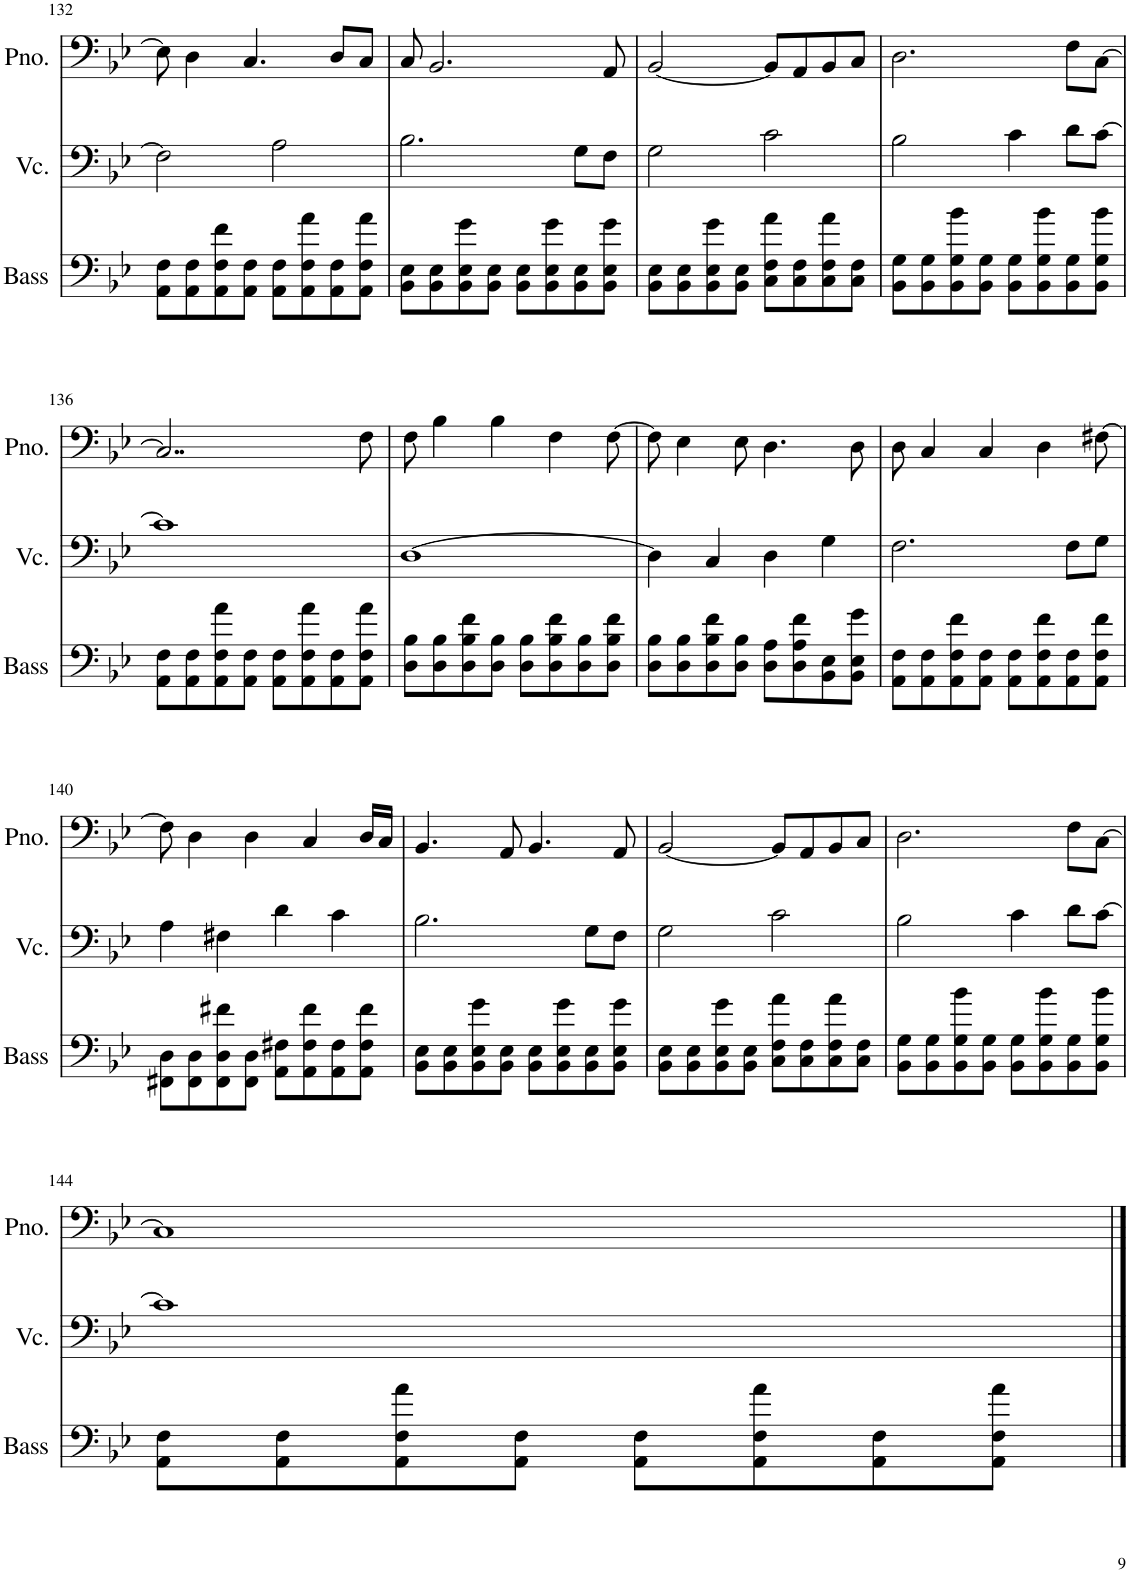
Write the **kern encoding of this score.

**kern	**kern	**kern
*part3	*part2	*part1
*staff3	*staff2	*staff1
*I"Acoustic Bass	*I"Violoncello	*I"Piano
*I'Bass	*I'Vc.	*I'Pno.
!!LO:PB:g=z
*clefF4	*clefF4	*clefF4
*Trd7c12	*	*
*k[b-e-]	*k[b-e-]	*k[b-e-]
*M4/4	*M4/4	*M4/4
=132	=132	=132
8AA\ 8F\L	2F\]	8E-\]
8AA\ 8F\	.	4D\
8AA\ 8F\ 8f\	.	.
8AA\ 8F\J	.	4.C/
8AA\ 8F\L	2A\	.
8AA\ 8F\ 8a\	.	.
8AA\ 8F\	.	8D/L
8AA\ 8F\ 8a\J	.	8C/J
=133	=133	=133
8BB-\ 8E-\L	2.B-\	8C/
8BB-\ 8E-\	.	2.BB-/
8BB-\ 8E-\ 8g\	.	.
8BB-\ 8E-\J	.	.
8BB-\ 8E-\L	.	.
8BB-\ 8E-\ 8g\	.	.
8BB-\ 8E-\	8G\L	.
8BB-\ 8E-\ 8g\J	8F\J	8AA/
=134	=134	=134
8BB-\ 8E-\L	2G\	[2BB-/
8BB-\ 8E-\	.	.
8BB-\ 8E-\ 8g\	.	.
8BB-\ 8E-\J	.	.
8C\ 8F\ 8a\L	2c\	8BB-/L]
8C\ 8F\	.	8AA/
8C\ 8F\ 8a\	.	8BB-/
8C\ 8F\J	.	8C/J
=135	=135	=135
8BB-\ 8G\L	2B-\	2.D\
8BB-\ 8G\	.	.
8BB-\ 8G\ 8b-\	.	.
8BB-\ 8G\J	.	.
8BB-\ 8G\L	4c\	.
8BB-\ 8G\ 8b-\	.	.
8BB-\ 8G\	8d\L	8F\L
8BB-\ 8G\ 8b-\J	[8c\J	[8C\J
!!LO:LB:g=z
=136	=136	=136
8AA\ 8F\L	1c]	2..C/]
8AA\ 8F\	.	.
8AA\ 8F\ 8a\	.	.
8AA\ 8F\J	.	.
8AA\ 8F\L	.	.
8AA\ 8F\ 8a\	.	.
8AA\ 8F\	.	.
8AA\ 8F\ 8a\J	.	8F\
=137	=137	=137
8D\ 8B-\L	[1D	8F\
8D\ 8B-\	.	4B-\
8D\ 8B-\ 8f\	.	.
8D\ 8B-\J	.	4B-\
8D\ 8B-\L	.	.
8D\ 8B-\ 8f\	.	4F\
8D\ 8B-\	.	.
8D\ 8B-\ 8f\J	.	[8F\
=138	=138	=138
8D\ 8B-\L	4D\]	8F\]
8D\ 8B-\	.	4E-\
8D\ 8B-\ 8f\	4C/	.
8D\ 8B-\J	.	8E-\
8D\ 8A\L	4D\	4.D\
8D\ 8A\ 8f\	.	.
8BB-\ 8E-\	4G\	.
8BB-\ 8E-\ 8g\J	.	8D\
=139	=139	=139
8AA\ 8F\L	2.F\	8D\
8AA\ 8F\	.	4C/
8AA\ 8F\ 8f\	.	.
8AA\ 8F\J	.	4C/
8AA\ 8F\L	.	.
8AA\ 8F\ 8f\	.	4D\
8AA\ 8F\	8F\L	.
8AA\ 8F\ 8f\J	8G\J	[8F#X\
!!LO:LB:g=z
=140	=140	=140
8FF#X\ 8D\L	4A\	8F#\]
8FF#\ 8D\	.	4D\
8FF#\ 8D\ 8f#X\	4F#X\	.
8FF#\ 8D\J	.	4D\
8AA\ 8F#X\L	4d\	.
8AA\ 8F#\ 8f#\	.	4C/
8AA\ 8F#\	4c\	.
8AA\ 8F#\ 8f#\J	.	16D/LL
.	.	16C/JJ
=141	=141	=141
8BB-\ 8E-\L	2.B-\	4.BB-/
8BB-\ 8E-\	.	.
8BB-\ 8E-\ 8g\	.	.
8BB-\ 8E-\J	.	8AA/
8BB-\ 8E-\L	.	4.BB-/
8BB-\ 8E-\ 8g\	.	.
8BB-\ 8E-\	8G\L	.
8BB-\ 8E-\ 8g\J	8F\J	8AA/
=142	=142	=142
8BB-\ 8E-\L	2G\	[2BB-/
8BB-\ 8E-\	.	.
8BB-\ 8E-\ 8g\	.	.
8BB-\ 8E-\J	.	.
8C\ 8F\ 8a\L	2c\	8BB-/L]
8C\ 8F\	.	8AA/
8C\ 8F\ 8a\	.	8BB-/
8C\ 8F\J	.	8C/J
=143	=143	=143
8BB-\ 8G\L	2B-\	2.D\
8BB-\ 8G\	.	.
8BB-\ 8G\ 8b-\	.	.
8BB-\ 8G\J	.	.
8BB-\ 8G\L	4c\	.
8BB-\ 8G\ 8b-\	.	.
8BB-\ 8G\	8d\L	8F\L
8BB-\ 8G\ 8b-\J	[8c\J	[8C\J
!!LO:LB:g=z
=144	=144	=144
8AA\ 8F\L	1c]	1C]
8AA\ 8F\	.	.
8AA\ 8F\ 8a\	.	.
8AA\ 8F\J	.	.
8AA\ 8F\L	.	.
8AA\ 8F\ 8a\	.	.
8AA\ 8F\	.	.
8AA\ 8F\ 8a\J	.	.
==	==	==
*-	*-	*-
